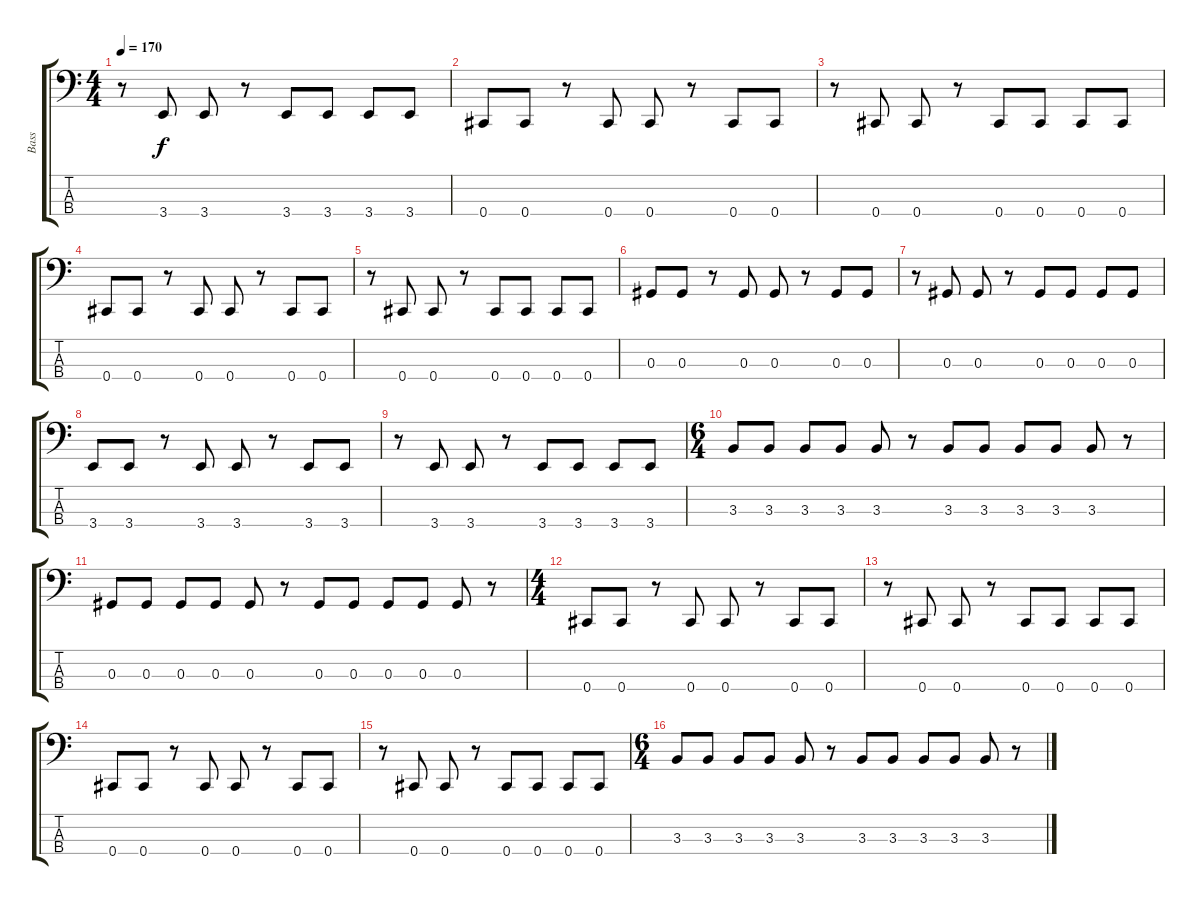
\track ("Bass" "Bass") {instrument electricbassfinger}
\staff {score tabs}
\tuning (Gb2 Db2 Ab1 Db1) {hide}
\ts (4 4)
\tempo 170
\clef f4
\ks c
r.8{dy f} 3.4.8 3.4.8 r.8 3.4.8 3.4.8 3.4.8 3.4.8 |
0.4.8 0.4.8 r.8 0.4.8 0.4.8 r.8 0.4.8 0.4.8 |
r.8 0.4.8 0.4.8 r.8 0.4.8 0.4.8 0.4.8 0.4.8 |
0.4.8 0.4.8 r.8 0.4.8 0.4.8 r.8 0.4.8 0.4.8 |
r.8 0.4.8 0.4.8 r.8 0.4.8 0.4.8 0.4.8 0.4.8 |
0.3.8 0.3.8 r.8 0.3.8 0.3.8 r.8 0.3.8 0.3.8 |
r.8 0.3.8 0.3.8 r.8 0.3.8 0.3.8 0.3.8 0.3.8 |
3.4.8 3.4.8 r.8 3.4.8 3.4.8 r.8 3.4.8 3.4.8 |
r.8 3.4.8 3.4.8 r.8 3.4.8 3.4.8 3.4.8 3.4.8 |
\ts (6 4)
3.3.8 3.3.8 3.3.8 3.3.8 3.3.8 r.8 3.3.8 3.3.8 3.3.8 3.3.8 3.3.8 r.8 |
0.3.8 0.3.8 0.3.8 0.3.8 0.3.8 r.8 0.3.8 0.3.8 0.3.8 0.3.8 0.3.8 r.8 |
\ts (4 4)
0.4.8 0.4.8 r.8 0.4.8 0.4.8 r.8 0.4.8 0.4.8 |
r.8 0.4.8 0.4.8 r.8 0.4.8 0.4.8 0.4.8 0.4.8 |
0.4.8 0.4.8 r.8 0.4.8 0.4.8 r.8 0.4.8 0.4.8 |
r.8 0.4.8 0.4.8 r.8 0.4.8 0.4.8 0.4.8 0.4.8 |
\ts (6 4)
3.3.8 3.3.8 3.3.8 3.3.8 3.3.8 r.8 3.3.8 3.3.8 3.3.8 3.3.8 3.3.8 r.8
